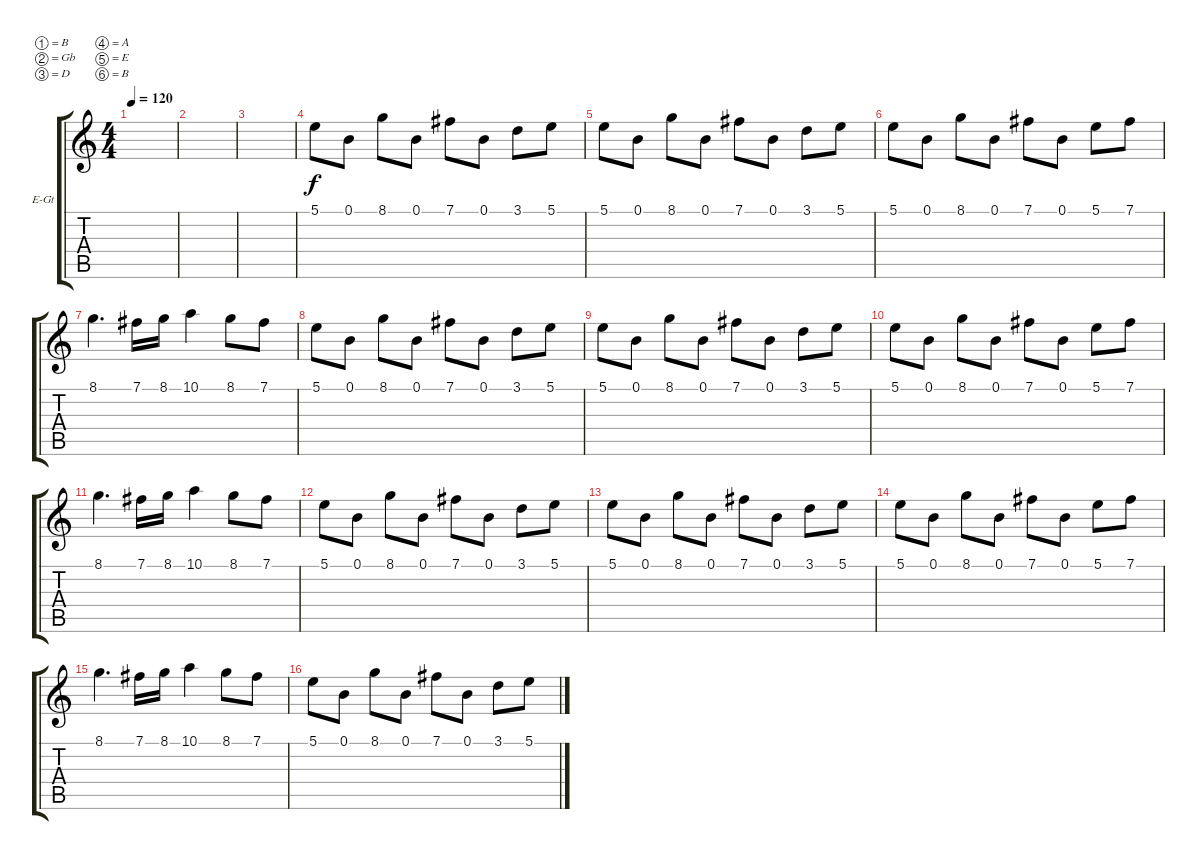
\bracketExtendMode groupsimilarinstruments
\firstSystemTrackNameOrientation horizontal
\otherSystemsTrackNameOrientation horizontal
\track ("Additional Guitar" "E-Gt") {instrument distortionguitar}
\staff {score tabs}
\tuning (B3 Gb3 D3 A2 E2 B1)
\ts (4 4)
\tempo 120
\clef g2
\scale
0.333333
\ks c
|
\scale
0.333333 |
\scale
0.333333 |
\scale
0.333333 5.1.8 0.1.8 8.1.8 0.1.8 7.1.8 0.1.8 3.1.8 5.1.8 |
\scale
0.333333 5.1.8 0.1.8 8.1.8 0.1.8 7.1.8 0.1.8 3.1.8 5.1.8 |
\scale
0.333333 5.1.8 0.1.8 8.1.8 0.1.8 7.1.8 0.1.8 5.1.8 7.1.8 |
\scale
0.333333 8.1.4{d} 7.1.16 8.1.16 10.1.4 8.1.8 7.1.8 |
\scale
0.333333 5.1.8 0.1.8 8.1.8 0.1.8 7.1.8 0.1.8 3.1.8 5.1.8 |
\scale
0.333333 5.1.8 0.1.8 8.1.8 0.1.8 7.1.8 0.1.8 3.1.8 5.1.8 |
\scale
0.333333 5.1.8 0.1.8 8.1.8 0.1.8 7.1.8 0.1.8 5.1.8 7.1.8 |
\scale
0.333333 8.1.4{d} 7.1.16 8.1.16 10.1.4 8.1.8 7.1.8 |
\scale
0.333333 5.1.8 0.1.8 8.1.8 0.1.8 7.1.8 0.1.8 3.1.8 5.1.8 |
\scale
0.333333 5.1.8 0.1.8 8.1.8 0.1.8 7.1.8 0.1.8 3.1.8 5.1.8 |
\scale
0.333333 5.1.8 0.1.8 8.1.8 0.1.8 7.1.8 0.1.8 5.1.8 7.1.8 |
\scale
0.333333 8.1.4{d} 7.1.16 8.1.16 10.1.4 8.1.8 7.1.8 |
\scale
0.333333 5.1.8 0.1.8 8.1.8 0.1.8 7.1.8 0.1.8 3.1.8 5.1.8
